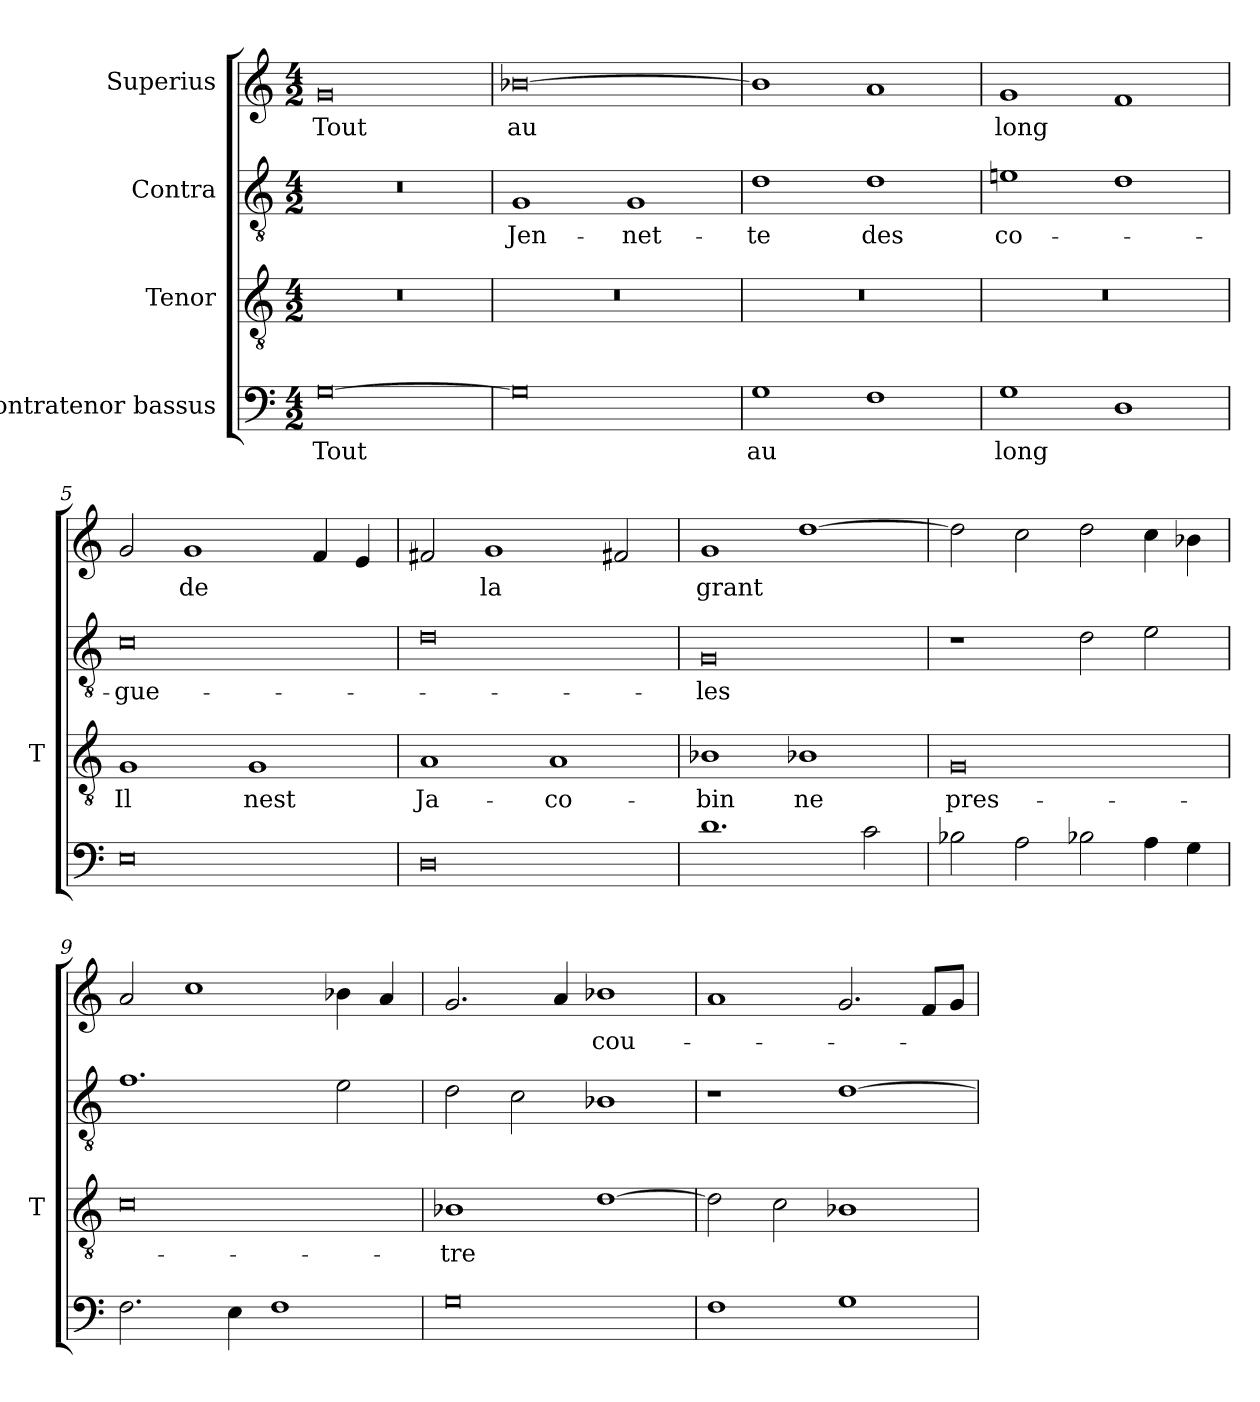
**kern	**text	**kern	**text	**kern	**text	**kern	**text
*part4	*part4	*part3	*part3	*part2	*part2	*part1	*part1
*staff4	*staff4	*staff3	*staff3	*staff2	*staff2	*staff1	*staff1
*I"Contratenor bassus	*	*I"Tenor	*	*I"Contra	*	*I"Superius	*
*	*	*I'T	*	*	*	*	*
*clefF4	*	*clefGv2	*	*clefGv2	*	*clefG2	*
*M4/2	*	*M4/2	*	*M4/2	*	*M4/2	*
=1	=1	=1	=1	=1	=1	=1	=1
[0G	-Tout	0r	.	0r	.	0g	-Tout
=2	=2	=2	=2	=2	=2	=2	=2
0G]	.	0r	.	1G	Jen-	[0b-X	-au
.	.	.	.	1G	-net-	.	.
=3	=3	=3	=3	=3	=3	=3	=3
1G	-au	0r	.	1d	-te	1b-]	.
1F	.	.	.	1d	-des	1a	.
=4	=4	=4	=4	=4	=4	=4	=4
1G	-long	0r	.	1en	co-	1g	-long
1D	.	.	.	1d	.	1f	.
=5	=5	=5	=5	=5	=5	=5	=5
0E	.	1G	-Il	0c	-gue-	2g	.
.	.	.	.	.	.	1g	-de
.	.	1G	-nest	.	.	.	.
.	.	.	.	.	.	4f	.
.	.	.	.	.	.	4e	.
=6	=6	=6	=6	=6	=6	=6	=6
0D	.	1A	Ja-	0d	.	2f#X	.
.	.	.	.	.	.	1g	-la
.	.	1A	-co-	.	.	.	.
.	.	.	.	.	.	2f#X	.
=7	=7	=7	=7	=7	=7	=7	=7
1.d	.	1B-X	-bin	0G	-les	1g	-grant
.	.	1B-X	-ne	.	.	[1dd	.
2c	.	.	.	.	.	.	.
=8	=8	=8	=8	=8	=8	=8	=8
2B-X	.	0G	pres-	1r	.	2dd]	.
2A	.	.	.	.	.	2cc	.
2B-X	.	.	.	2d	.	2dd	.
4A	.	.	.	2e	.	4cc	.
4G	.	.	.	.	.	4b-X	.
=9	=9	=9	=9	=9	=9	=9	=9
2.F	.	0c	.	1.f	.	2a	.
.	.	.	.	.	.	1cc	.
4E	.	.	.	.	.	.	.
1F	.	.	.	.	.	.	.
.	.	.	.	2e	.	4b-X	.
.	.	.	.	.	.	4a	.
=10	=10	=10	=10	=10	=10	=10	=10
0G	.	1B-X	-tre	2d	.	2.g	.
.	.	.	.	2c	.	.	.
.	.	.	.	.	.	4a	.
.	.	[1d	.	1B-X	.	1b-X	cou-
=11	=11	=11	=11	=11	=11	=11	=11
1F	.	2d]	.	1r	.	1a	.
.	.	2c	.	.	.	.	.
1G	.	1B-X	.	[1d	.	2.g	.
.	.	.	.	.	.	8f/L	.
.	.	.	.	.	.	8g/J	.
=	=	=	=	=	=	=	=
*-	*-	*-	*-	*-	*-	*-	*-
